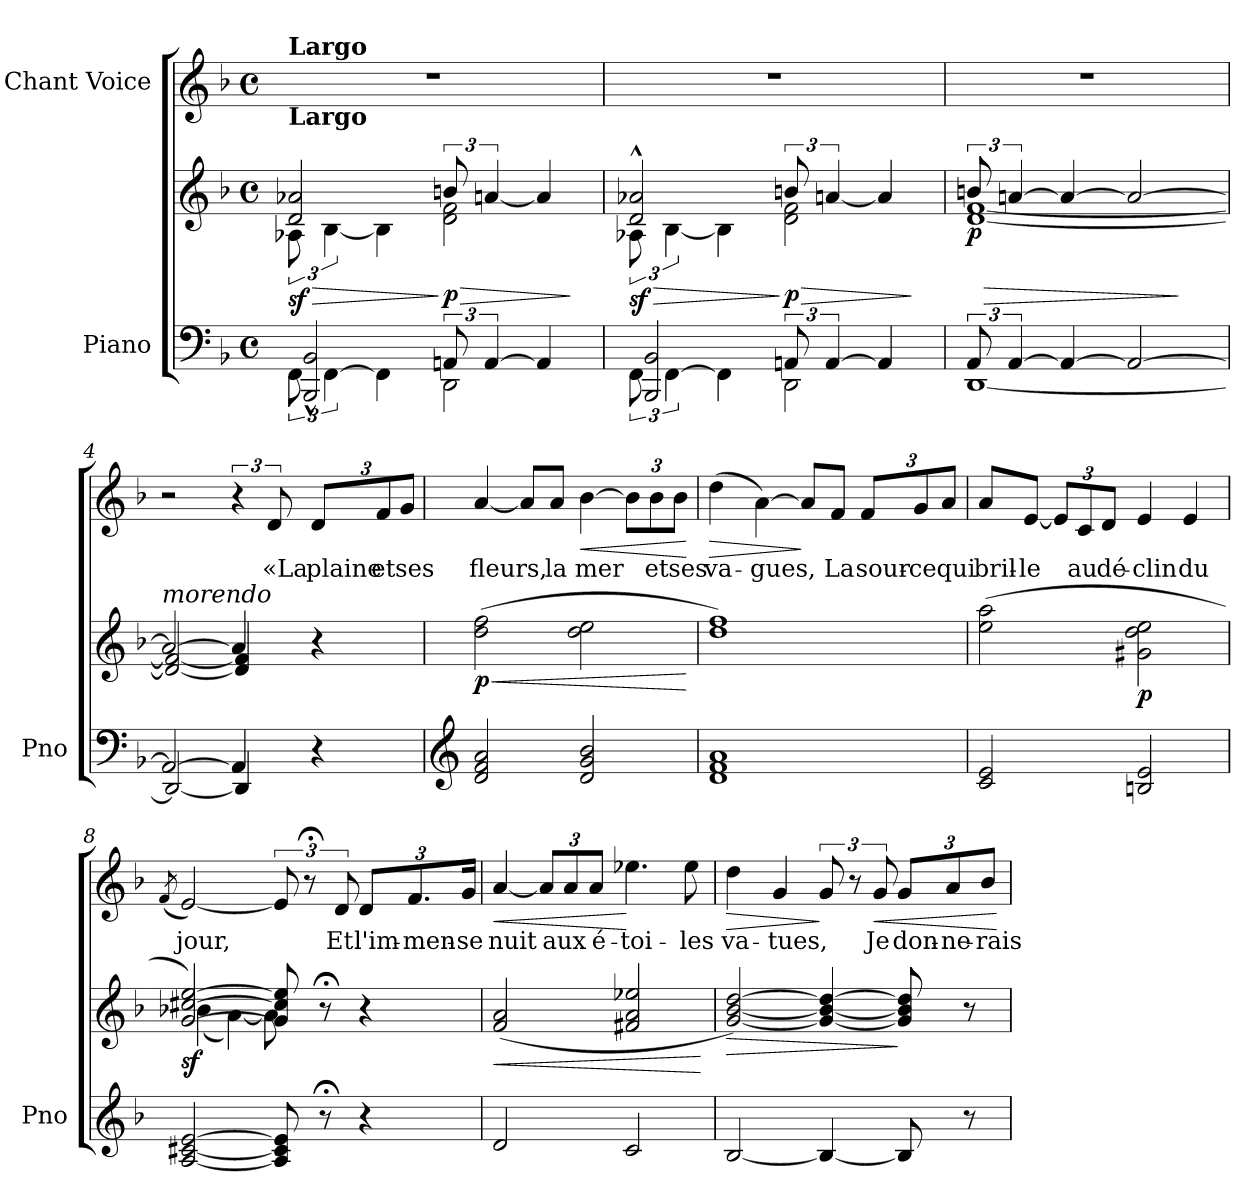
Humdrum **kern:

**kern	**kern	**dynam	**kern	**text	**dynam
*part2	*part2	*part2	*part1	*part1	*part1
*staff3	*staff2	*staff2/3	*staff1	*staff1	*staff1
*I"Piano	*	*	*I"Chant Voice	*	*
*I'Pno	*	*	*	*	*
*clefF4	*clefG2	*	*clefG2	*	*
*k[b-]	*k[b-]	*	*k[b-]	*	*
*M4/4	*M4/4	*	*M4/4	*	*
*met(c)	*met(c)	*	*met(c)	*	*
=1	=1	=1	=1	=1	=1
*^	*	*	*	*	*
!	!	!	!	!LO:TX:a:B:t=Largo	!	!
!	!	!	!	!LO:TX:b:B:t=Largo	!	!
!	!	!	!LO:HP:b	!	!	!
*	*	*^	*	*	*	*
!	!	!	!	!LO:DY:n=1:b	!	!	!
12FF\	2BBB-/^^ 2BB-/^^	2d/ 2a-X/	12A-X\	> sf	1r	.	.
[6FF\	.	.	[6B-\	.	.	.	.
4FF\]	.	.	4B-\]	.	.	.	.
!	!	!	!	!LO:HP:n=1:b	!	!	!
!	!	!	!	!LO:DY:n=2:b	!	!	!
12AAn/	2DD\	2d\ 2f\	12bn/	] > p	.	.	.
[6AA/	.	.	[6an/	.	.	.	.
4AA/]	.	.	4a/]	.	.	.	.
*v	*v	*	*	*	*	*	*
*	*v	*v	*	*	*	*
.	.	]	.	.	.
=2	=2	=2	=2	=2	=2
*^	*	*	*	*	*
!	!	!	!LO:HP:b	!	!	!
*	*	*^	*	*	*	*
!	!	!	!	!LO:DY:n=1:b	!	!	!
12FF\	2BBB-/ 2BB-/	2d/^^ 2a-X/^^	12A-X\	> sf	1r	.	.
[6FF\	.	.	[6B-\	.	.	.	.
4FF\]	.	.	4B-\]	.	.	.	.
!	!	!	!	!LO:HP:n=1:b	!	!	!
!	!	!	!	!LO:DY:n=2:b	!	!	!
12AAn/	2DD\	2d\ 2f\	12bn/	] > p	.	.	.
[6AA/	.	.	[6an/	.	.	.	.
4AA/]	.	.	4a/]	.	.	.	.
*v	*v	*	*	*	*	*	*
*	*v	*v	*	*	*	*
.	.	]	.	.	.
=3	=3	=3	=3	=3	=3
*^	*	*	*	*	*
!	!	!	!LO:HP:b	!	!	!
*	*	*^	*	*	*	*
!	!	!	!	!LO:DY:n=1:b	!	!	!
12AA/	[1DD	12bn/	[1d [1f	> p	1r	.	.
[6AA/	.	[6an/	.	.	.	.	.
4AA/_	.	4a/_	.	.	.	.	.
2AA/_	.	2a/_	.	.	.	.	.
*v	*v	*	*	*	*	*	*
*	*v	*v	*	*	*	*
.	.	]	.	.	.
=4	=4	=4	=4	=4	=4
*^	*^	*	*	*	*
!	!	!LO:TX:i:t=morendo	!	!	!	!	!
2AA/_	2DD/_	2a/_	2d/_ 2f/_	.	2r	.	.
4AA/]	4DD/]	4a/]	4d/] 4f/]	.	6r	.	.
.	.	.	.	.	12d/	«La	.
4r	4ryy	4r	4ryy	.	12d/L	plaine	.
.	.	.	.	.	12f/	et	.
.	.	.	.	.	12g/J	ses	.
*v	*v	*	*	*	*	*	*
*	*v	*v	*	*	*	*
=5	=5	=5	=5	=5	=5
*clefG2	*	*	*	*	*
!	!	!LO:HP:b	!	!	!
!	!	!LO:DY:n=1:b	!	!	!
2d/ 2f/ 2a/	(>2dd\ 2ff\	< p	[4a/	fleurs,	.
.	.	.	8a/L]	.	.
.	.	.	8a/J	la	.
!	!	!	!	!	!LO:HP:b
2d/ 2g/ 2b-/	2dd\ 2ee\	.	[4b-\	mer	<
.	.	.	12b-\L]	.	.
.	.	.	12b-\	et	.
.	.	.	12b-\J	ses	.
.	.	[	.	.	[
=6	=6	=6	=6	=6	=6
!	!	!	!	!	!LO:HP:b
1d 1f 1a	1dd 1ff)	.	(4dd\	va-	>
.	.	.	[>4a\)	-gues,	.
.	.	.	8a/L]	.	]
.	.	.	8f/J	La	.
.	.	.	12f/L	sour-	.
.	.	.	12g/	-ce	.
.	.	.	12a/J	qui	.
=7	=7	=7	=7	=7	=7
2c/ 2e/	(2ee\ 2aa\	.	8a/L	bril-	.
.	.	.	[8e/J	-le	.
.	.	.	12e/L]	.	.
.	.	.	12c/	au	.
.	.	.	12d/J	dé-	.
!	!	!LO:DY:b	!	!	!
2Bn/ 2e/	2g#X\ 2dd\ 2ee\	p	4e/	-clin	.
.	.	.	4e/	du	.
=8	=8	=8	=8	=8	=8
.	.	.	(8qf/	.	.
*	*^	*	*	*	*
!	!	!	!LO:DY:b	!	!	!
[2A/ [2c#X/ [2e/	[<2g/ [2cc#X/ [2ee/)	(>4b-X\	sf	[2e/)	jour,	.
.	.	[>4a\)	.	.	.	.
8A/] 8c#/] 8e/]	8g/] 8cc#/] 8ee/]	8a\]	.	12e/]	.	.
.	.	.	.	12r;<	.	.
8r;<	8r;<	8ryy	.	.	.	.
.	.	.	.	12d/	Et	.
!	!	!	!	!	!	!LO:DY:a
!	!	!	!	!	!	!LO:DY:n=1:a
4r	4r	4ryy	.	12d/L	l'im-	other-dynamics f
.	.	.	.	12.f/	-men-	.
.	.	.	.	24g/Jk	-se	.
*	*v	*v	*	*	*	*
=9	=9	=9	=9	=9	=9
!	!	!LO:HP:b	!	!	!LO:HP:b
!	!	!LO:DY:n=1:b	!	!	!
!	!	!LO:DY:n=2:b	!	!	!
2d/	(2f/ 2a/	< other-dynamics f	[4a/	nuit	<
.	.	.	12a/L]	.	.
.	.	.	12a/	aux	.
.	.	.	12a/J	é-	.
2c/	2f#X/ 2a/ 2ee-X/	.	4.ee-X\	-toi-	[
.	.	.	8ee-\	-les	.
.	.	[	.	.	.
=10	=10	=10	=10	=10	=10
!	!	!LO:HP:b	!	!	!LO:HP:b
[2B-/	[2g/ [<2b-/ [2dd/)	>	4dd\	va-	>
.	.	.	4g/	-tues,	.
4B-/_	4g/_ 4b-/_ 4dd/_	.	12g/	.	]
.	.	.	12r	.	.
!	!	!	!	!	!LO:HP:b
.	.	.	12g/	Je	<
8B-/]	8g/] 8b-/] 8dd/]	]	12g/L	don-	.
.	.	.	12a/	-ne-	.
8r	8r	.	.	.	.
.	.	.	12b-/J	-rais	.
.	.	.	.	.	[
=	=	=	=	=	=
*-	*-	*-	*-	*-	*-
